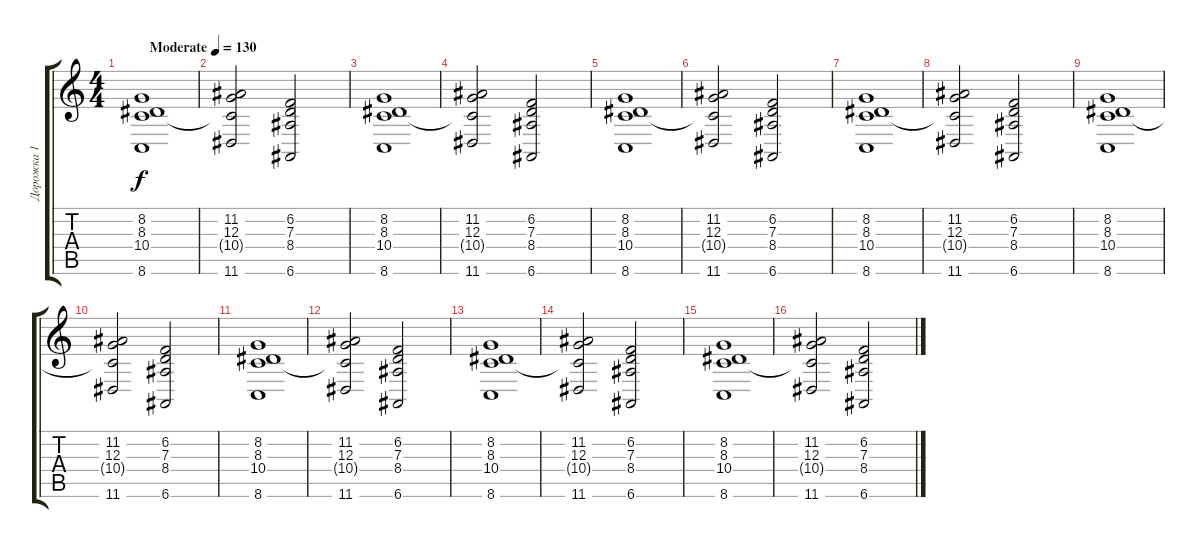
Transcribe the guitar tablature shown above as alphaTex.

\track ("Дорожка 1" "Дорожка 1") {instrument synthstrings2}
\staff {score tabs}
\tuning (E4 B3 G3 D3 A2 E2) {hide}
\ts (4 4)
\tempo (130 "Moderate")
\clef g2
\ks c
(8.2 8.3 10.4 8.6).1{dy f instrument synthstrings2} |
(11.2 12.3 10.4{t} 11.6).2 (6.2 7.3 8.4 6.6).2 |
(8.2 8.3 10.4 8.6).1 |
(11.2 12.3 10.4{t} 11.6).2 (6.2 7.3 8.4 6.6).2 |
(8.2 8.3 10.4 8.6).1 |
(11.2 12.3 10.4{t} 11.6).2 (6.2 7.3 8.4 6.6).2 |
(8.2 8.3 10.4 8.6).1 |
(11.2 12.3 10.4{t} 11.6).2 (6.2 7.3 8.4 6.6).2 |
(8.2 8.3 10.4 8.6).1 |
(11.2 12.3 10.4{t} 11.6).2 (6.2 7.3 8.4 6.6).2 |
(8.2 8.3 10.4 8.6).1 |
(11.2 12.3 10.4{t} 11.6).2 (6.2 7.3 8.4 6.6).2 |
(8.2 8.3 10.4 8.6).1 |
(11.2 12.3 10.4{t} 11.6).2 (6.2 7.3 8.4 6.6).2 |
(8.2 8.3 10.4 8.6).1 |
(11.2 12.3 10.4{t} 11.6).2 (6.2 7.3 8.4 6.6).2
